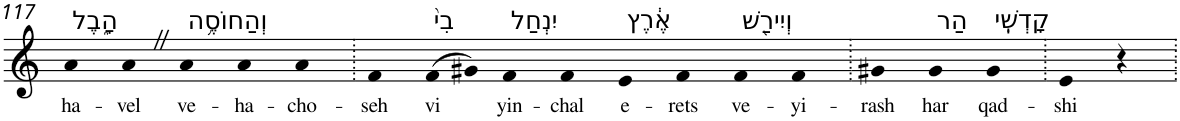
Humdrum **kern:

**kern	**text
*part1	*part1
*staff1	*staff1
*I"Piano	*
*I'Pno	*
!!LO:PB:g=z
*clefG2	*
*k[]	*
=117	=117
!LO:TX:a:t=הָ֑בֶל	!
!	!LO:LY:b
4a	ha-
!	!LO:LY:b
4aZ	-vel
!LO:TX:a:t=וְהַחוֹסֶ֥ה	!
!	!LO:LY:b
4a	ve-
!	!LO:LY:b
4a	-ha-
!	!LO:LY:b
4a	-cho-
=118.	=118.
!	!LO:LY:b
4f	-seh
!LO:TX:a:t=בִי֙	!
!	!LO:LY:b
(>8f	vi
8g#X)	.
!LO:TX:a:t=יִנְחַל	!
!	!LO:LY:b
4f	yin-
!	!LO:LY:b
4f	-chal
!LO:TX:a:t=אֶ֔רֶץ	!
!	!LO:LY:b
4e	e-
!	!LO:LY:b
4f	-rets
!LO:TX:a:t=וְיִירַ֖שׁ	!
!	!LO:LY:b
4f	ve-
!	!LO:LY:b
4f	-yi-
=119.	=119.
!	!LO:LY:b
4g#X	-rash
!LO:TX:a:t=הַר	!
!	!LO:LY:b
4g#	har
!LO:TX:a:t=קָדְשִֽׁי	!
!	!LO:LY:b
4g#	qad-
=120.	=120.
!	!LO:LY:b
4e	-shi
4r	.
=.	=.
*-	*-
